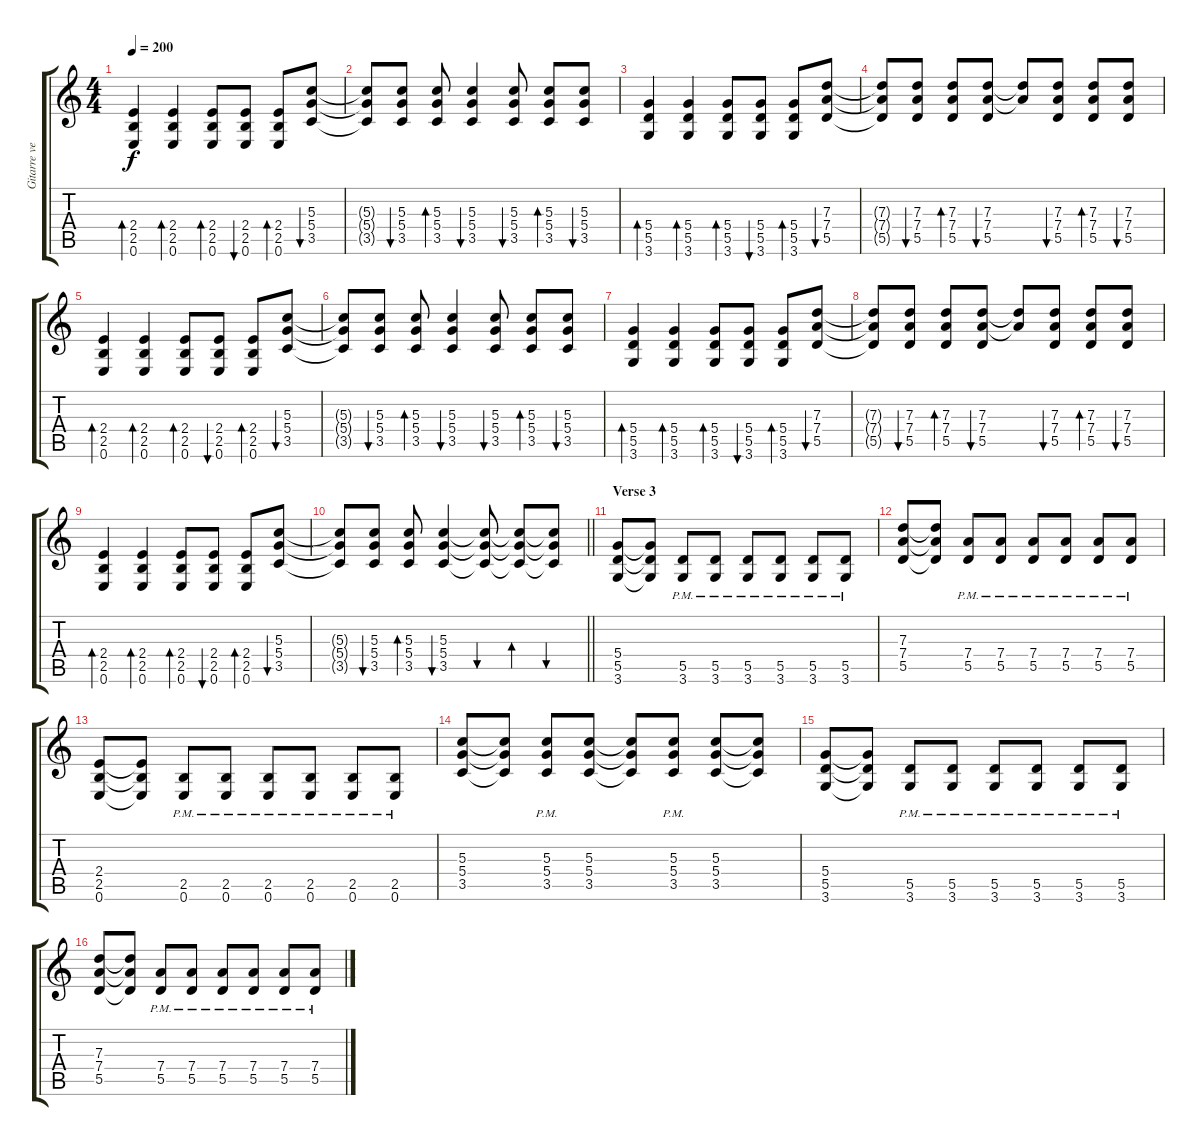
\track ("Gitarre verzerrt 1" "Gitarre ve") {instrument distortionguitar}
\staff {score tabs}
\tuning (E4 B3 G3 D3 A2 E2) {hide}
\ts (4 4)
\tempo 200
\clef g2
\ks c
(2.4 2.5 0.6).4{bd 120 dy f} (2.4 2.5 0.6).4{bd 120} (2.4 2.5 0.6).8{bd 120} (2.4 2.5 0.6).8{bu 120} (2.4 2.5 0.6).8{bd 120} (5.3 5.4 3.5).8{bu 120} |
(5.3{t} 5.4{t} 3.5{t}).8 (5.3 5.4 3.5).8{bu 120} (5.3 5.4 3.5).8{bd 120} (5.3 5.4 3.5).4{bu 120} (5.3 5.4 3.5).8{bu 120} (5.3 5.4 3.5).8{bd 120} (5.3 5.4 3.5).8{bu 120} |
(5.4 5.5 3.6).4{bd 120} (5.4 5.5 3.6).4{bd 120} (5.4 5.5 3.6).8{bd 120} (5.4 5.5 3.6).8{bu 120} (5.4 5.5 3.6).8{bd 120} (7.3 7.4 5.5).8{bu 120} |
(7.3{t} 7.4{t} 5.5{t}).8 (7.3 7.4 5.5).8{bu 120} (7.3 7.4 5.5).8{bd 120} (7.3 7.4 5.5).8{bu 120} (7.3{t} 7.4{t}).8 (7.3 7.4 5.5).8{bu 120} (7.3 7.4 5.5).8{bd 120} (7.3 7.4 5.5).8{bu 120} |
(2.4 2.5 0.6).4{bd 120} (2.4 2.5 0.6).4{bd 120} (2.4 2.5 0.6).8{bd 120} (2.4 2.5 0.6).8{bu 120} (2.4 2.5 0.6).8{bd 120} (5.3 5.4 3.5).8{bu 120} |
(5.3{t} 5.4{t} 3.5{t}).8 (5.3 5.4 3.5).8{bu 120} (5.3 5.4 3.5).8{bd 120} (5.3 5.4 3.5).4{bu 120} (5.3 5.4 3.5).8{bu 120} (5.3 5.4 3.5).8{bd 120} (5.3 5.4 3.5).8{bu 120} |
(5.4 5.5 3.6).4{bd 120} (5.4 5.5 3.6).4{bd 120} (5.4 5.5 3.6).8{bd 120} (5.4 5.5 3.6).8{bu 120} (5.4 5.5 3.6).8{bd 120} (7.3 7.4 5.5).8{bu 120} |
(7.3{t} 7.4{t} 5.5{t}).8 (7.3 7.4 5.5).8{bu 120} (7.3 7.4 5.5).8{bd 120} (7.3 7.4 5.5).8{bu 120} (7.3{t} 7.4{t}).8 (7.3 7.4 5.5).8{bu 120} (7.3 7.4 5.5).8{bd 120} (7.3 7.4 5.5).8{bu 120} |
(2.4 2.5 0.6).4{bd 120} (2.4 2.5 0.6).4{bd 120} (2.4 2.5 0.6).8{bd 120} (2.4 2.5 0.6).8{bu 120} (2.4 2.5 0.6).8{bd 120} (5.3 5.4 3.5).8{bu 120} |
\barLineRight lightlight
(5.3{t} 5.4{t} 3.5{t}).8 (5.3 5.4 3.5).8{bu 120} (5.3 5.4 3.5).8{bd 120} (5.3 5.4 3.5).4{bu 120} (5.3{t} 5.4{t} 3.5{t}).8{bu 120} (5.3{t} 5.4{t} 3.5{t}).8{bd 120} (5.3{t} 5.4{t} 3.5{t}).8{bu 120} |
\section ("" "Verse 3")
(5.4 5.5 3.6).8 (5.4{t} 5.5{t} 3.6{t}).8 (5.5{pm} 3.6{pm}).8 (5.5{pm} 3.6{pm}).8 (5.5{pm} 3.6{pm}).8 (5.5{pm} 3.6{pm}).8 (5.5{pm} 3.6{pm}).8 (5.5{pm} 3.6{pm}).8 |
(7.3 7.4 5.5).8 (7.3{t} 7.4{t} 5.5{t}).8 (7.4{pm} 5.5{pm}).8 (7.4{pm} 5.5{pm}).8 (7.4{pm} 5.5{pm}).8 (7.4{pm} 5.5{pm}).8 (7.4{pm} 5.5{pm}).8 (7.4{pm} 5.5{pm}).8 |
(2.4 2.5 0.6).8 (2.4{t} 2.5{t} 0.6{t}).8 (2.5{pm} 0.6{pm}).8 (2.5{pm} 0.6{pm}).8 (2.5{pm} 0.6{pm}).8 (2.5{pm} 0.6{pm}).8 (2.5{pm} 0.6{pm}).8 (2.5{pm} 0.6{pm}).8 |
(5.3 5.4 3.5).8 (5.3{t} 5.4{t} 3.5{t}).8 (5.3{pm} 5.4{pm} 3.5{pm}).8 (5.3 5.4 3.5).8 (5.3{t} 5.4{t} 3.5{t}).8 (5.3{pm} 5.4{pm} 3.5{pm}).8 (5.3 5.4 3.5).8 (5.3{t} 5.4{t} 3.5{t}).8 |
(5.4 5.5 3.6).8 (5.4{t} 5.5{t} 3.6{t}).8 (5.5{pm} 3.6{pm}).8 (5.5{pm} 3.6{pm}).8 (5.5{pm} 3.6{pm}).8 (5.5{pm} 3.6{pm}).8 (5.5{pm} 3.6{pm}).8 (5.5{pm} 3.6{pm}).8 |
(7.3 7.4 5.5).8 (7.3{t} 7.4{t} 5.5{t}).8 (7.4{pm} 5.5{pm}).8 (7.4{pm} 5.5{pm}).8 (7.4{pm} 5.5{pm}).8 (7.4{pm} 5.5{pm}).8 (7.4{pm} 5.5{pm}).8 (7.4{pm} 5.5{pm}).8
